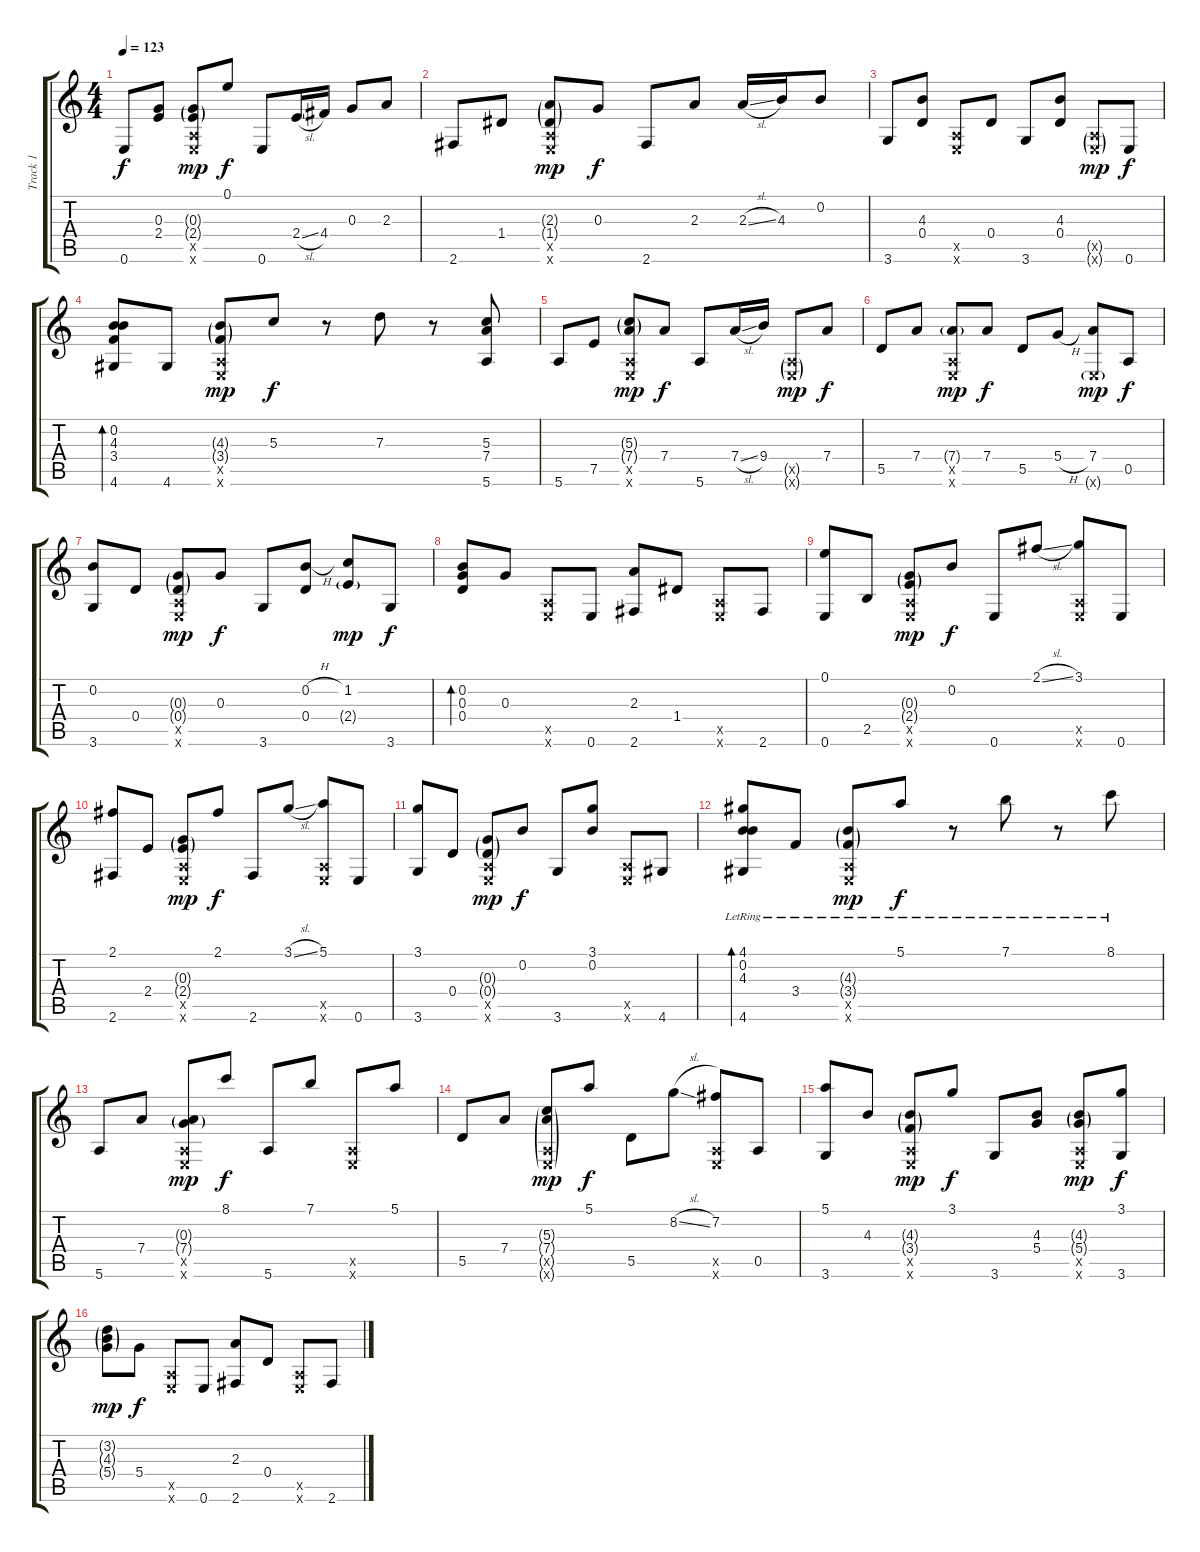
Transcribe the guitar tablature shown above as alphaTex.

\track ("Track 1" "Track 1") {instrument acousticguitarsteel}
\staff {score tabs}
\tuning (E4 B3 G3 D3 A2 E2) {hide}
\ts (4 4)
\tempo 123
\clef g2
\ks c
0.6.8{dy f} (0.3 2.4).8 (0.3{g} 2.4{g} 0.5{x} 0.6{x}).8{dy mp} 0.1.8{dy f} 0.6.8 2.4{sl}.16 4.4.16 0.3.8 2.3.8 |
2.6.8 1.4.8 (2.3{g} 1.4{g} 0.5{x} 0.6{x}).8{dy mp} 0.3.8{dy f} 2.6.8 2.3.8 2.3{sl}.16 4.3.16 0.2.8 |
3.6.8 (4.3 0.4).8 (0.5{x} 0.6{x}).8 0.4.8 3.6.8 (4.3 0.4).8 (0.5{g x} 0.6{g x}).8{dy mp} 0.6.8{dy f} |
(0.2 4.3 3.4 4.6).8{bd 480} 4.6.8 (4.3{g} 3.4{g} 0.5{x} 0.6{x}).8{dy mp} 5.3.8{dy f} r.8 7.3.8 r.8 (5.3 7.4 5.6).8 |
5.6.8 7.5.8 (5.3{g} 7.4{g} 0.5{x} 0.6{x}).8{dy mp} 7.4.8{dy f} 5.6.8 7.4{sl}.16 9.4.16 (0.5{g x} 0.6{g x}).8{dy mp} 7.4.8{dy f} |
5.5.8 7.4.8 (7.4{g} 0.5{x} 0.6{x}).8{dy mp} 7.4.8{dy f} 5.5.8 5.4{h}.8 (7.4 0.6{g x}).8{dy mp} 0.5.8{dy f} |
(0.2 3.6).8 0.4.8 (0.3{g} 0.4{g} 0.5{x} 0.6{x}).8{dy mp} 0.3.8{dy f} 3.6.8 (0.2{h} 0.4).8 (1.2 2.4{g}).8{dy mp} 3.6.8{dy f} |
(0.2 0.3 0.4).8{bd 120} 0.3.8 (0.5{x} 0.6{x}).8 0.6.8 (2.3 2.6).8 1.4.8 (0.5{x} 0.6{x}).8 2.6.8 |
(0.1 0.6).8 2.5.8 (0.3{g} 2.4{g} 0.5{x} 0.6{x}).8{dy mp} 0.2.8{dy f} 0.6.8 2.1{sl}.8 (3.1 0.5{x} 0.6{x}).8 0.6.8 |
(2.1 2.6).8 2.4.8 (0.3{g} 2.4{g} 0.5{x} 0.6{x}).8{dy mp} 2.1.8{dy f} 2.6.8 3.1{sl}.8 (5.1 0.5{x} 0.6{x}).8 0.6.8 |
(3.1 3.6).8 0.4.8 (0.3{g} 0.4{g} 0.5{x} 0.6{x}).8{dy mp} 0.2.8{dy f} 3.6.8 (3.1 0.2).8 (0.5{x} 0.6{x}).8 4.6.8 |
(4.1{lr} 0.2{lr} 4.3{lr} 4.6{lr}).8{bd 480} 3.4{lr}.8 (4.3{g lr} 3.4{g lr} 0.5{x} 0.6{x}).8{dy mp} 5.1{lr}.8{dy f} r.8 7.1{lr}.8 r.8 8.1{lr}.8 |
5.6.8 7.4.8 (0.3{g} 7.4{g} 0.5{x} 0.6{x}).8{dy mp} 8.1.8{dy f} 5.6.8 7.1.8 (0.5{x} 0.6{x}).8 5.1.8 |
5.5.8 7.4.8 (5.3{g} 7.4{g} 0.5{g x} 0.6{g x}).8{dy mp} 5.1.8{dy f} 5.5.8 8.2{sl}.8 (7.2 0.5{x} 0.6{x}).8 0.5.8 |
(5.1 3.6).8 4.3.8 (4.3{g} 3.4{g} 0.5{x} 0.6{x}).8{dy mp} 3.1.8{dy f} 3.6.8 (4.3 5.4).8 (4.3{g} 5.4{g} 0.5{x} 0.6{x}).8{dy mp} (3.1 3.6).8{dy f} |
(3.2{g} 4.3{g} 5.4{g}).8{dy mp} 5.4.8{dy f} (0.5{x} 0.6{x}).8 0.6.8 (2.3 2.6).8 0.4.8 (0.5{x} 0.6{x}).8 2.6.8
